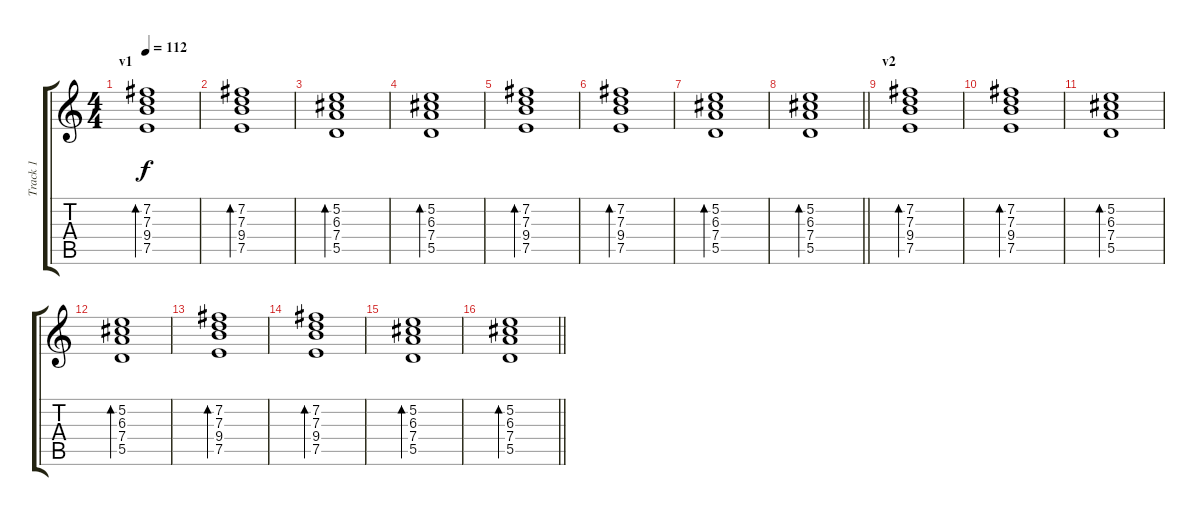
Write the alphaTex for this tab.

\track ("Track 1" "Track 1") {instrument acousticguitarsteel}
\staff {score tabs}
\tuning (E4 B3 G3 D3 A2 E2) {hide}
\ts (4 4)
\section ("" "v1")
\tempo 112
\clef g2
\ks c
(7.2 7.3 9.4 7.5).1{bd 240 dy f} |
(7.2 7.3 9.4 7.5).1{bd 240} |
(5.2 6.3 7.4 5.5).1{bd 240} |
(5.2 6.3 7.4 5.5).1{bd 240} |
(7.2 7.3 9.4 7.5).1{bd 240} |
(7.2 7.3 9.4 7.5).1{bd 240} |
(5.2 6.3 7.4 5.5).1{bd 240} |
\barLineRight lightlight
(5.2 6.3 7.4 5.5).1{bd 240} |
\section ("" "v2")
(7.2 7.3 9.4 7.5).1{bd 240} |
(7.2 7.3 9.4 7.5).1{bd 240} |
(5.2 6.3 7.4 5.5).1{bd 240} |
(5.2 6.3 7.4 5.5).1{bd 240} |
(7.2 7.3 9.4 7.5).1{bd 240} |
(7.2 7.3 9.4 7.5).1{bd 240} |
(5.2 6.3 7.4 5.5).1{bd 240} |
\barLineRight lightlight
(5.2 6.3 7.4 5.5).1{bd 240}
